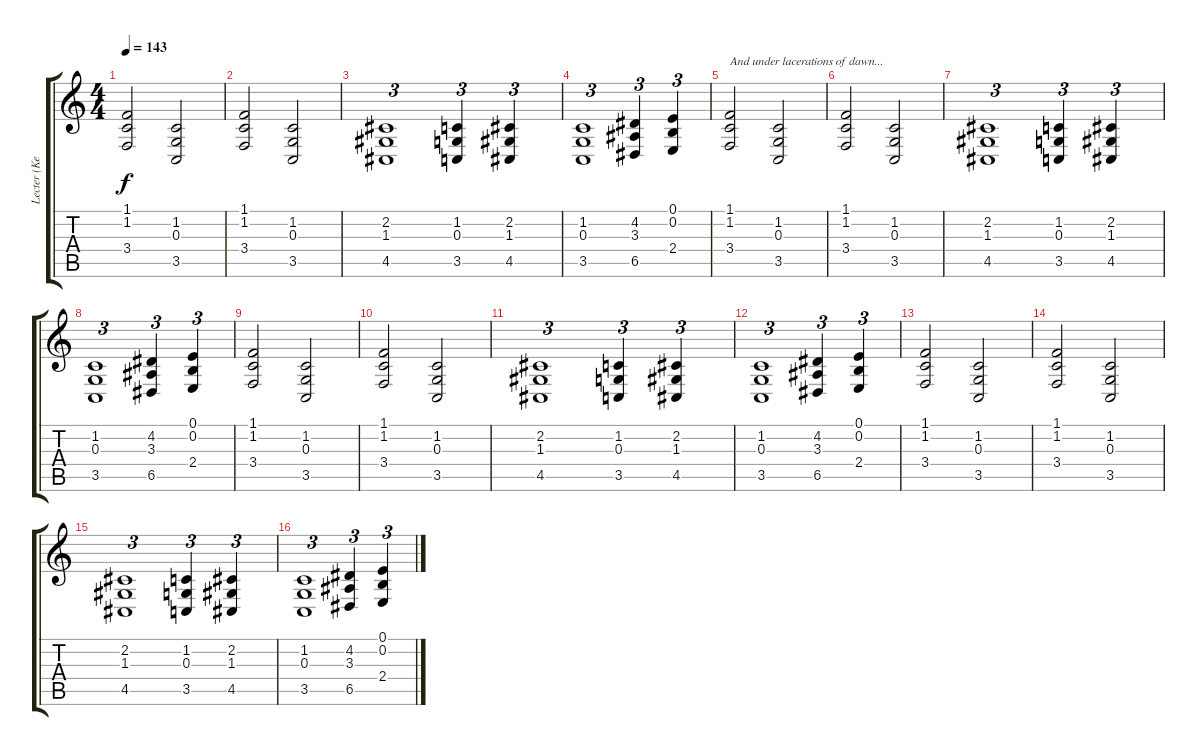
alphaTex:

\track ("Lecter (KeybLeft)" "Lecter (Ke") {instrument pad4choir}
\staff {score tabs}
\tuning (E4 B3 G3 D3 A2 E2) {hide}
\ts (4 4)
\tempo 143
\clef g2
\ks c
(1.1 1.2 3.4).2{dy f} (1.2 0.3 3.5).2 |
(1.1 1.2 3.4).2 (1.2 0.3 3.5).2 |
(2.2 1.3 4.5).1{tu (3 2)} (1.2 0.3 3.5).4{tu (3 2)} (2.2 1.3 4.5).4{tu (3 2)} |
(1.2 0.3 3.5).1{tu (3 2)} (4.2 3.3 6.5).4{tu (3 2)} (0.1 0.2 2.4).4{tu (3 2)} |
(1.1 1.2 3.4).2{txt "And under lacerations of dawn..."} (1.2 0.3 3.5).2 |
(1.1 1.2 3.4).2 (1.2 0.3 3.5).2 |
(2.2 1.3 4.5).1{tu (3 2)} (1.2 0.3 3.5).4{tu (3 2)} (2.2 1.3 4.5).4{tu (3 2)} |
(1.2 0.3 3.5).1{tu (3 2)} (4.2 3.3 6.5).4{tu (3 2)} (0.1 0.2 2.4).4{tu (3 2)} |
(1.1 1.2 3.4).2 (1.2 0.3 3.5).2 |
(1.1 1.2 3.4).2 (1.2 0.3 3.5).2 |
(2.2 1.3 4.5).1{tu (3 2)} (1.2 0.3 3.5).4{tu (3 2)} (2.2 1.3 4.5).4{tu (3 2)} |
(1.2 0.3 3.5).1{tu (3 2)} (4.2 3.3 6.5).4{tu (3 2)} (0.1 0.2 2.4).4{tu (3 2)} |
(1.1 1.2 3.4).2 (1.2 0.3 3.5).2 |
(1.1 1.2 3.4).2 (1.2 0.3 3.5).2 |
(2.2 1.3 4.5).1{tu (3 2)} (1.2 0.3 3.5).4{tu (3 2)} (2.2 1.3 4.5).4{tu (3 2)} |
(1.2 0.3 3.5).1{tu (3 2)} (4.2 3.3 6.5).4{tu (3 2)} (0.1 0.2 2.4).4{tu (3 2)}
